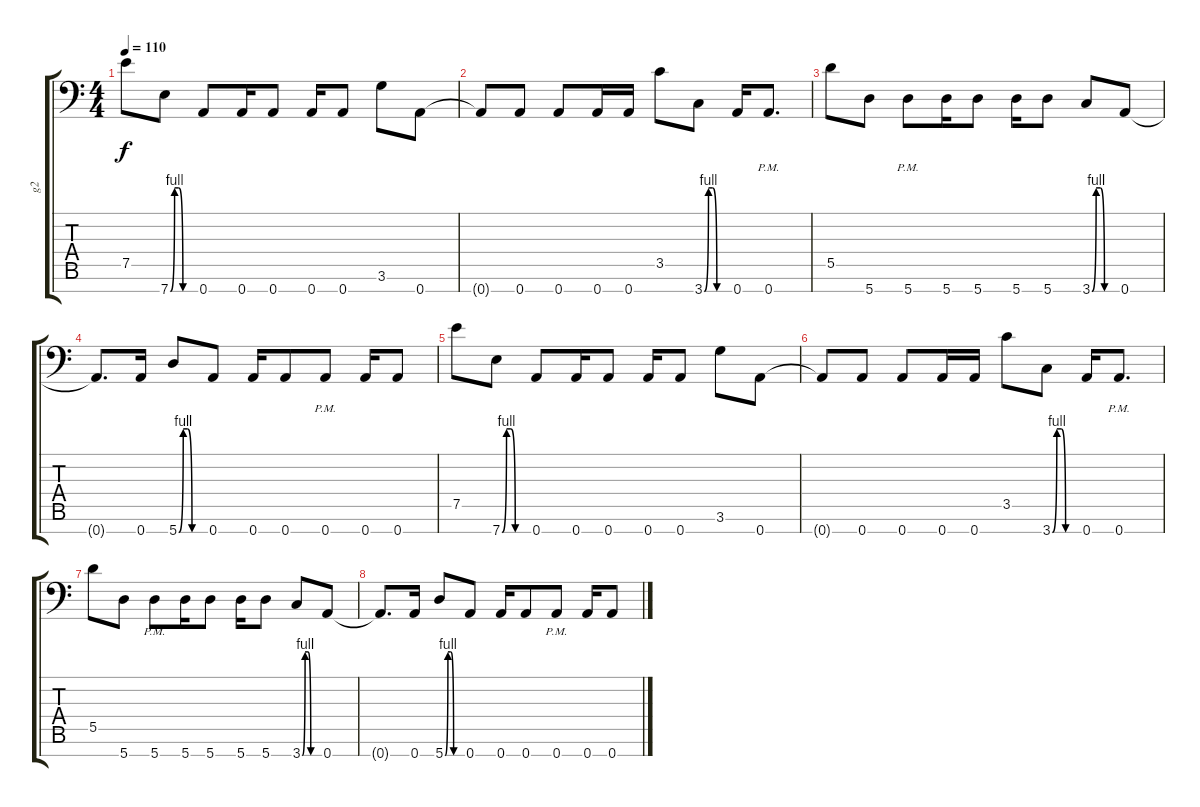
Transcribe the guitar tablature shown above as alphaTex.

\track ("g2" "g2") {instrument distortionguitar}
\staff {score tabs}
\tuning (E4 B3 G3 D3 A2 E2 A1) {hide}
\ts (4 4)
\tempo 110
\clef f4
\ks c
7.5.8{dy f} 7.7{be (custom 0 0 10 4 20 4 30 0 60 0)}.8 0.7.8 0.7.16 0.7.8 0.7.16 0.7.8 3.6.8 0.7.8 |
0.7{t}.8 0.7.8 0.7.8 0.7.16 0.7.16 3.5.8 3.7{be (custom 0 0 10 4 20 4 30 0 60 0)}.8 0.7.16 0.7{pm}.8{d} |
5.5.8 5.7.8 5.7{pm}.8 5.7.16 5.7.8 5.7.16 5.7.8 3.7{be (custom 0 0 10 4 20 4 30 0 60 0)}.8 0.7.8 |
0.7{t}.8{d} 0.7.16 5.7{be (custom 0 0 10 4 20 4 30 0 60 0)}.8 0.7.8 0.7.16 0.7.8 0.7{pm}.8 0.7.16 0.7.8 |
7.5.8 7.7{be (custom 0 0 10 4 20 4 30 0 60 0)}.8 0.7.8 0.7.16 0.7.8 0.7.16 0.7.8 3.6.8 0.7.8 |
0.7{t}.8 0.7.8 0.7.8 0.7.16 0.7.16 3.5.8 3.7{be (custom 0 0 10 4 20 4 30 0 60 0)}.8 0.7.16 0.7{pm}.8{d} |
5.5.8 5.7.8 5.7{pm}.8 5.7.16 5.7.8 5.7.16 5.7.8 3.7{be (custom 0 0 10 4 20 4 30 0 60 0)}.8 0.7.8 |
0.7{t}.8{d} 0.7.16 5.7{be (custom 0 0 10 4 20 4 30 0 60 0)}.8 0.7.8 0.7.16 0.7.8 0.7{pm}.8 0.7.16 0.7.8
